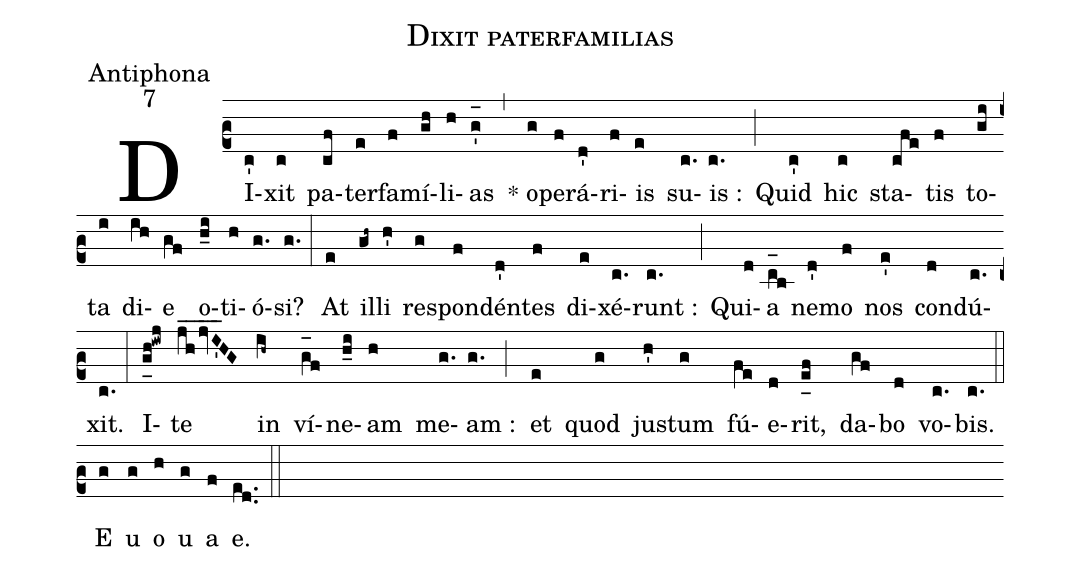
name:Dixit paterfamilias;
office-part:Antiphona;
mode:7;
%%
(c2) DI(c')xit(c) pa(cf)ter(e)fa(f)mí(gh)li(h)as(g'_[oh:h]) (,) * o(g)pe(f)rá(d')ri(f)is(e) su(c.)is :(c.) (;) Quid(c') hic(c) sta(cfe)tis(f) to(gi)ta(i) di(ih)e(gf) o(h_i)ti(h)ó(g.)si?(g.) (:) At(e) il(gh~)li(h') re(g)spon(f)dén(d')tes(f) di(e)xé(c.)runt :(c.) (;) Qui(d)a(c_[oh:h]b) ne(d')mo(f) nos(e') con(d)dú(c.)xit.(c.) (:) I(g_[uh:l]h!iwj)te(jh__jvI'__HG) in(ih~) ví(g_[oh:h]f)ne(h_i)am(h) me(g.)am :(g.) (;) et(e) quod(g) ju(h')stum(g) fú(fe)e(d)rit,(e_[uh:l]f) da(gf)bo(d) vo(c.)bis.(c.) (::) <eu>E(g) u(g) o(h) u(g) a(f) e.</eu>(ed..) (::)
